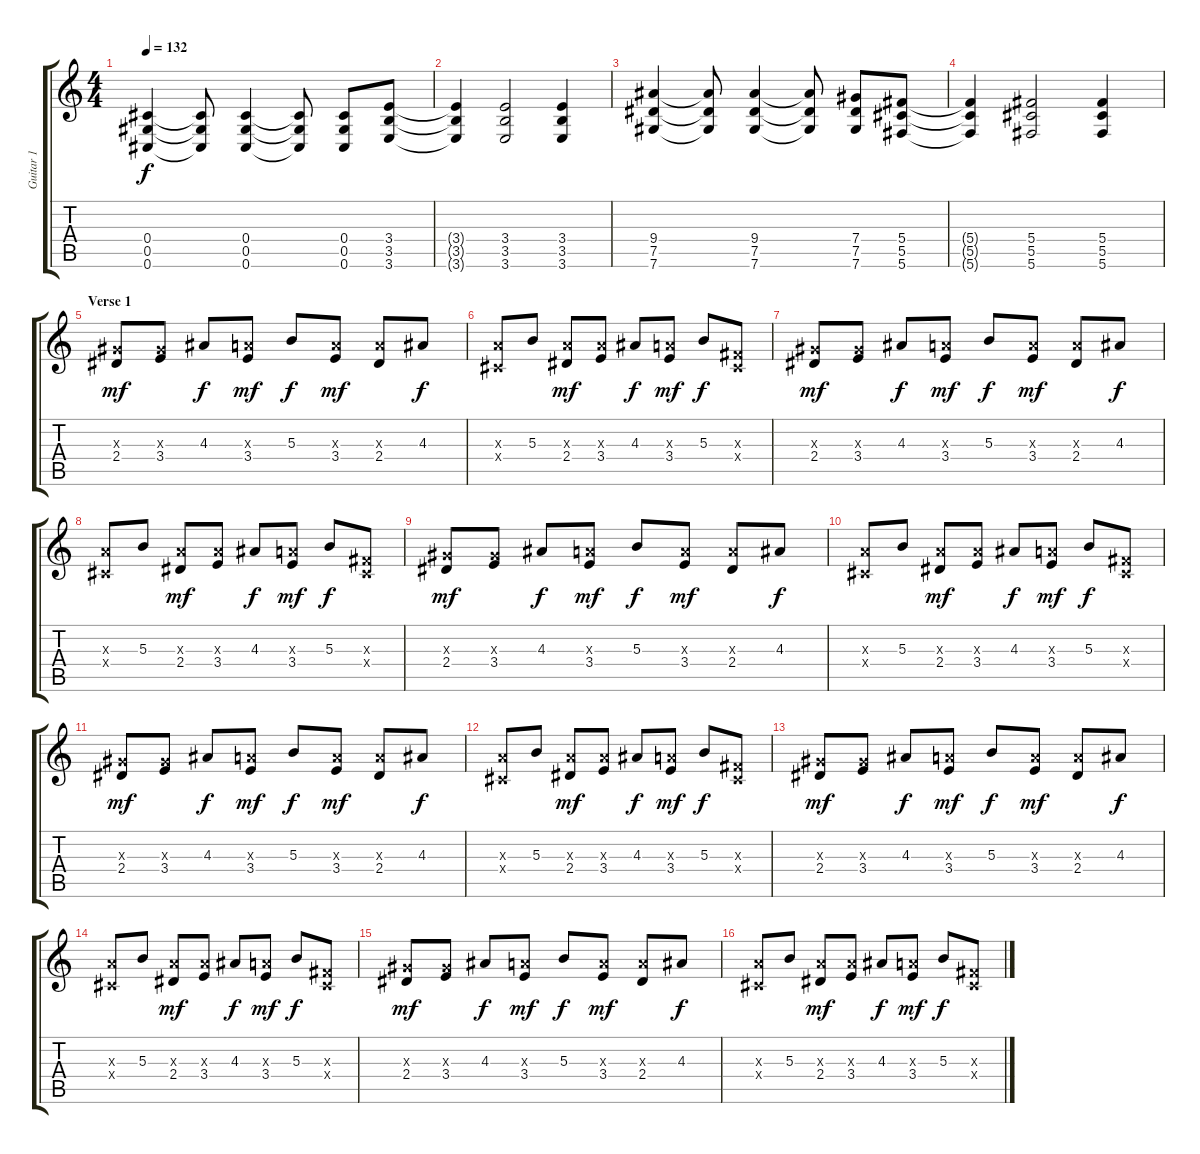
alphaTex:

\track ("Guitar 1" "Guitar 1") {instrument distortionguitar}
\staff {score tabs}
\tuning (Eb4 Bb3 Gb3 Db3 Ab2 Db2) {hide}
\ts (4 4)
\tempo 132
\clef g2
\ks c
(0.4 0.5 0.6).4{dy f} (0.4{t} 0.5{t} 0.6{t}).8 (0.4 0.5 0.6).4 (0.4{t} 0.5{t} 0.6{t}).8 (0.4 0.5 0.6).8 (3.4 3.5 3.6).8 |
(3.4{t} 3.5{t} 3.6{t}).4 (3.4 3.5 3.6).2 (3.4 3.5 3.6).4 |
(9.4 7.5 7.6).4 (9.4{t} 7.5{t} 7.6{t}).8 (9.4 7.5 7.6).4 (9.4{t} 7.5{t} 7.6{t}).8 (7.4 7.5 7.6).8 (5.4 5.5 5.6).8 |
(5.4{t} 5.5{t} 5.6{t}).4 (5.4 5.5 5.6).2 (5.4 5.5 5.6).4 |
\section ("" "Verse 1")
(2.3{x} 2.4).8{dy mf} (2.3{x} 3.4).8 4.3.8{dy f} (3.3{x} 3.4).8{dy mf} 5.3.8{dy f} (3.3{x} 3.4).8{dy mf} (3.3{x} 2.4).8 4.3.8{dy f} |
(3.3{x} 0.4{x}).8 5.3.8 (3.3{x} 2.4).8{dy mf} (3.3{x} 3.4).8 4.3.8{dy f} (3.3{x} 3.4).8{dy mf} 5.3.8{dy f} (0.3{x} 0.4{x}).8 |
(2.3{x} 2.4).8{dy mf} (2.3{x} 3.4).8 4.3.8{dy f} (3.3{x} 3.4).8{dy mf} 5.3.8{dy f} (3.3{x} 3.4).8{dy mf} (3.3{x} 2.4).8 4.3.8{dy f} |
(3.3{x} 0.4{x}).8 5.3.8 (3.3{x} 2.4).8{dy mf} (3.3{x} 3.4).8 4.3.8{dy f} (3.3{x} 3.4).8{dy mf} 5.3.8{dy f} (0.3{x} 0.4{x}).8 |
(2.3{x} 2.4).8{dy mf} (2.3{x} 3.4).8 4.3.8{dy f} (3.3{x} 3.4).8{dy mf} 5.3.8{dy f} (3.3{x} 3.4).8{dy mf} (3.3{x} 2.4).8 4.3.8{dy f} |
(3.3{x} 0.4{x}).8 5.3.8 (3.3{x} 2.4).8{dy mf} (3.3{x} 3.4).8 4.3.8{dy f} (3.3{x} 3.4).8{dy mf} 5.3.8{dy f} (0.3{x} 0.4{x}).8 |
(2.3{x} 2.4).8{dy mf} (2.3{x} 3.4).8 4.3.8{dy f} (3.3{x} 3.4).8{dy mf} 5.3.8{dy f} (3.3{x} 3.4).8{dy mf} (3.3{x} 2.4).8 4.3.8{dy f} |
(3.3{x} 0.4{x}).8 5.3.8 (3.3{x} 2.4).8{dy mf} (3.3{x} 3.4).8 4.3.8{dy f} (3.3{x} 3.4).8{dy mf} 5.3.8{dy f} (0.3{x} 0.4{x}).8 |
(2.3{x} 2.4).8{dy mf} (2.3{x} 3.4).8 4.3.8{dy f} (3.3{x} 3.4).8{dy mf} 5.3.8{dy f} (3.3{x} 3.4).8{dy mf} (3.3{x} 2.4).8 4.3.8{dy f} |
(3.3{x} 0.4{x}).8 5.3.8 (3.3{x} 2.4).8{dy mf} (3.3{x} 3.4).8 4.3.8{dy f} (3.3{x} 3.4).8{dy mf} 5.3.8{dy f} (0.3{x} 0.4{x}).8 |
(2.3{x} 2.4).8{dy mf} (2.3{x} 3.4).8 4.3.8{dy f} (3.3{x} 3.4).8{dy mf} 5.3.8{dy f} (3.3{x} 3.4).8{dy mf} (3.3{x} 2.4).8 4.3.8{dy f} |
(3.3{x} 0.4{x}).8 5.3.8 (3.3{x} 2.4).8{dy mf} (3.3{x} 3.4).8 4.3.8{dy f} (3.3{x} 3.4).8{dy mf} 5.3.8{dy f} (0.3{x} 0.4{x}).8
